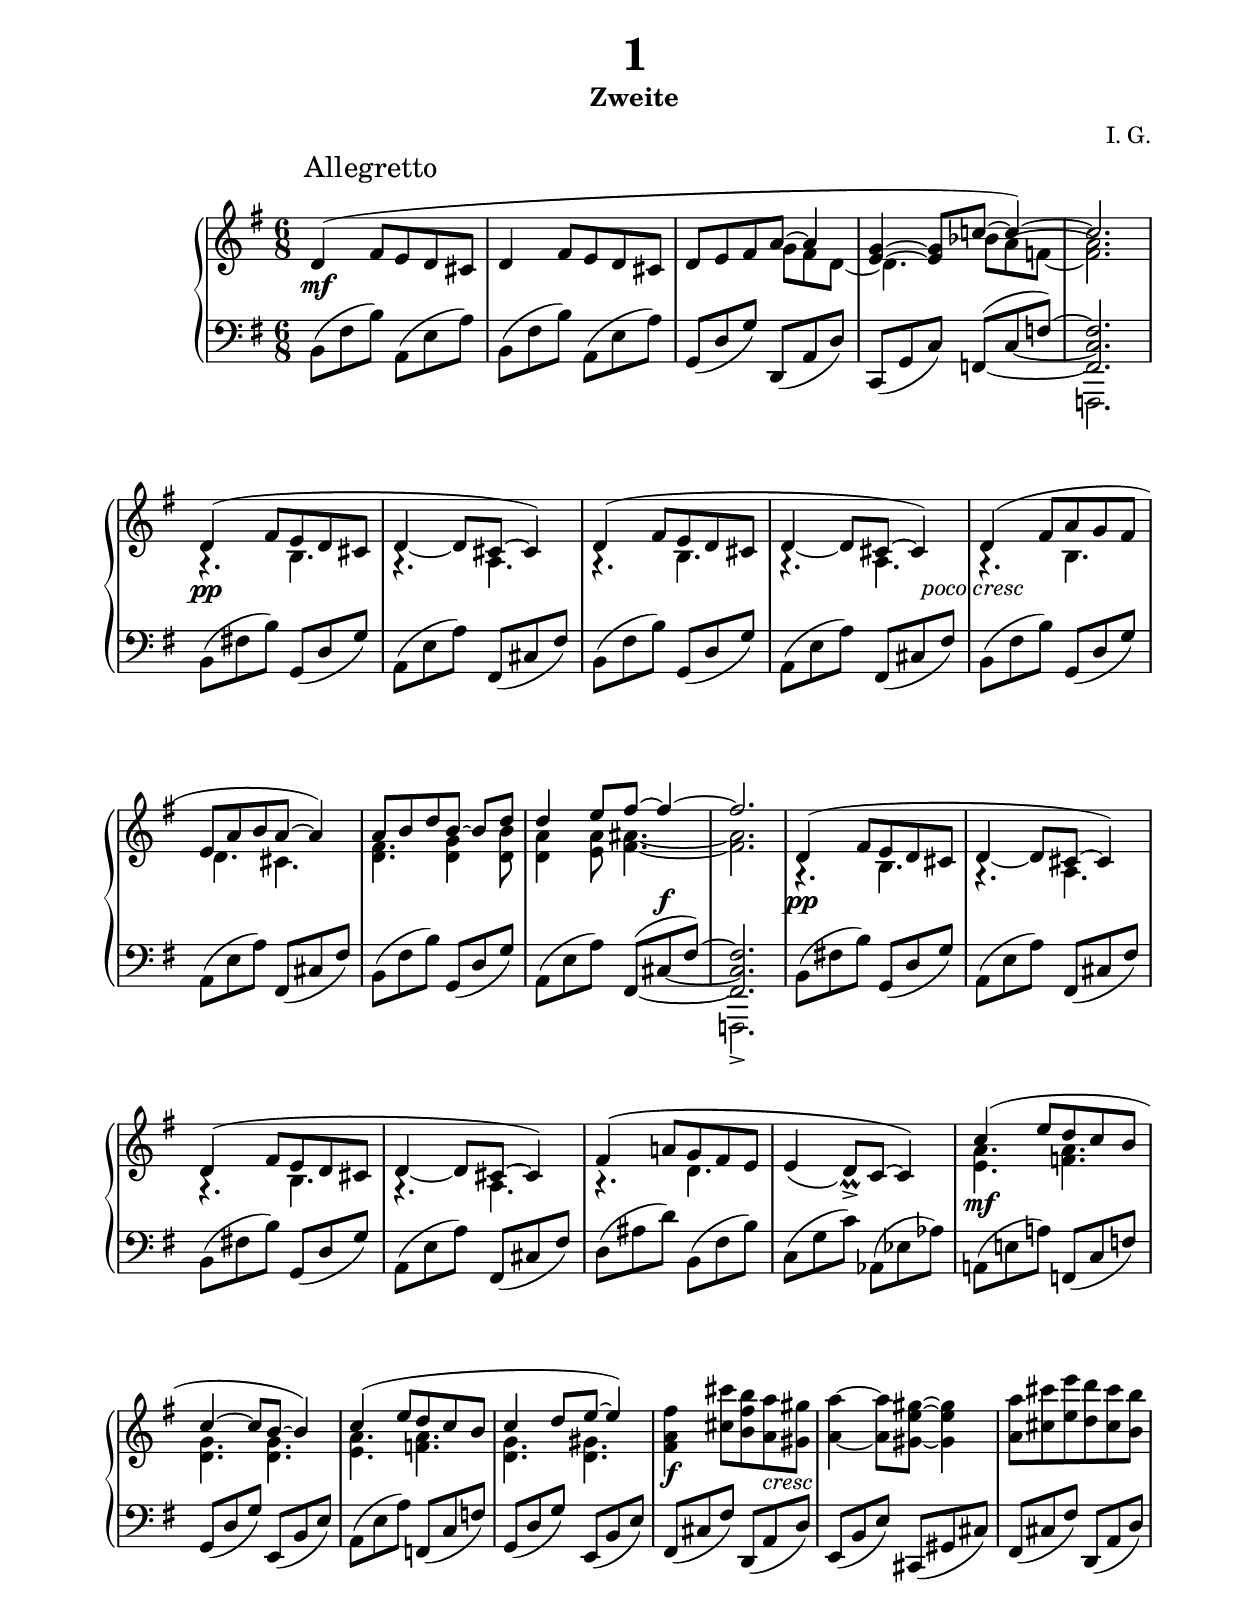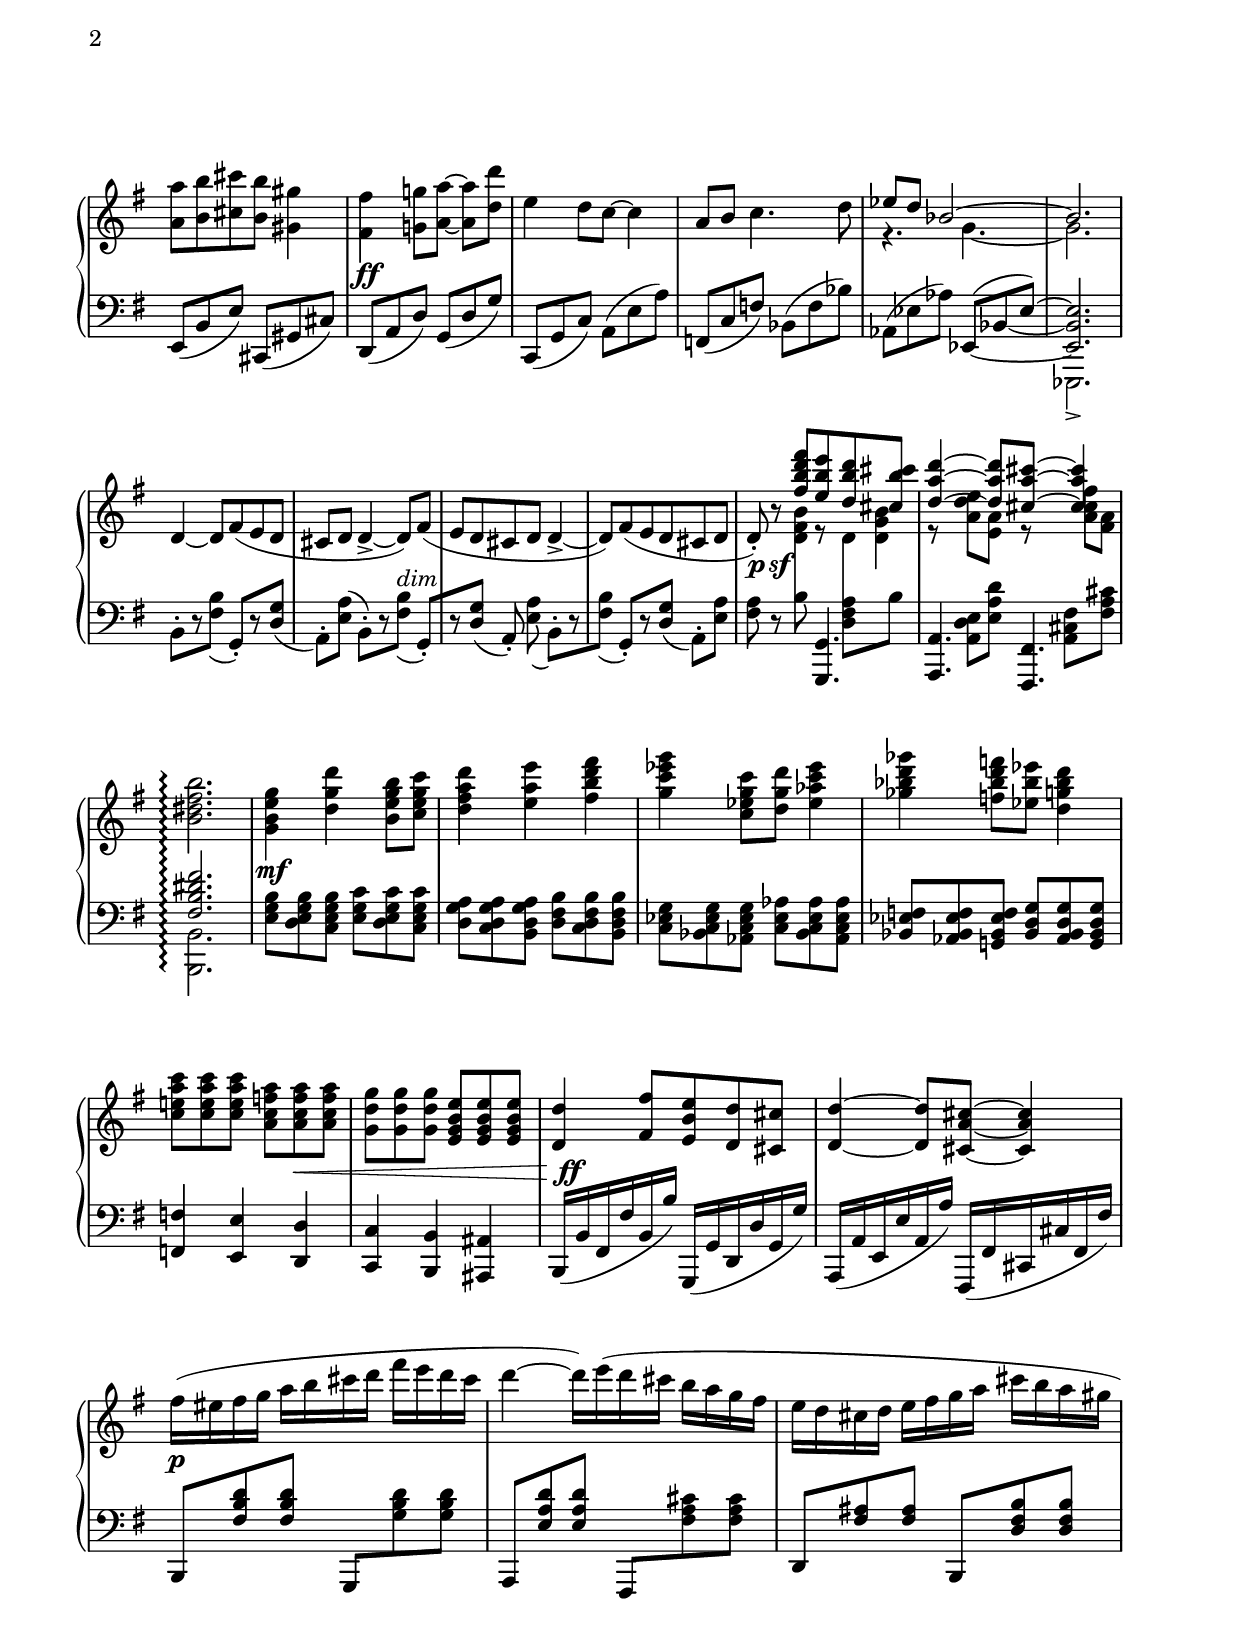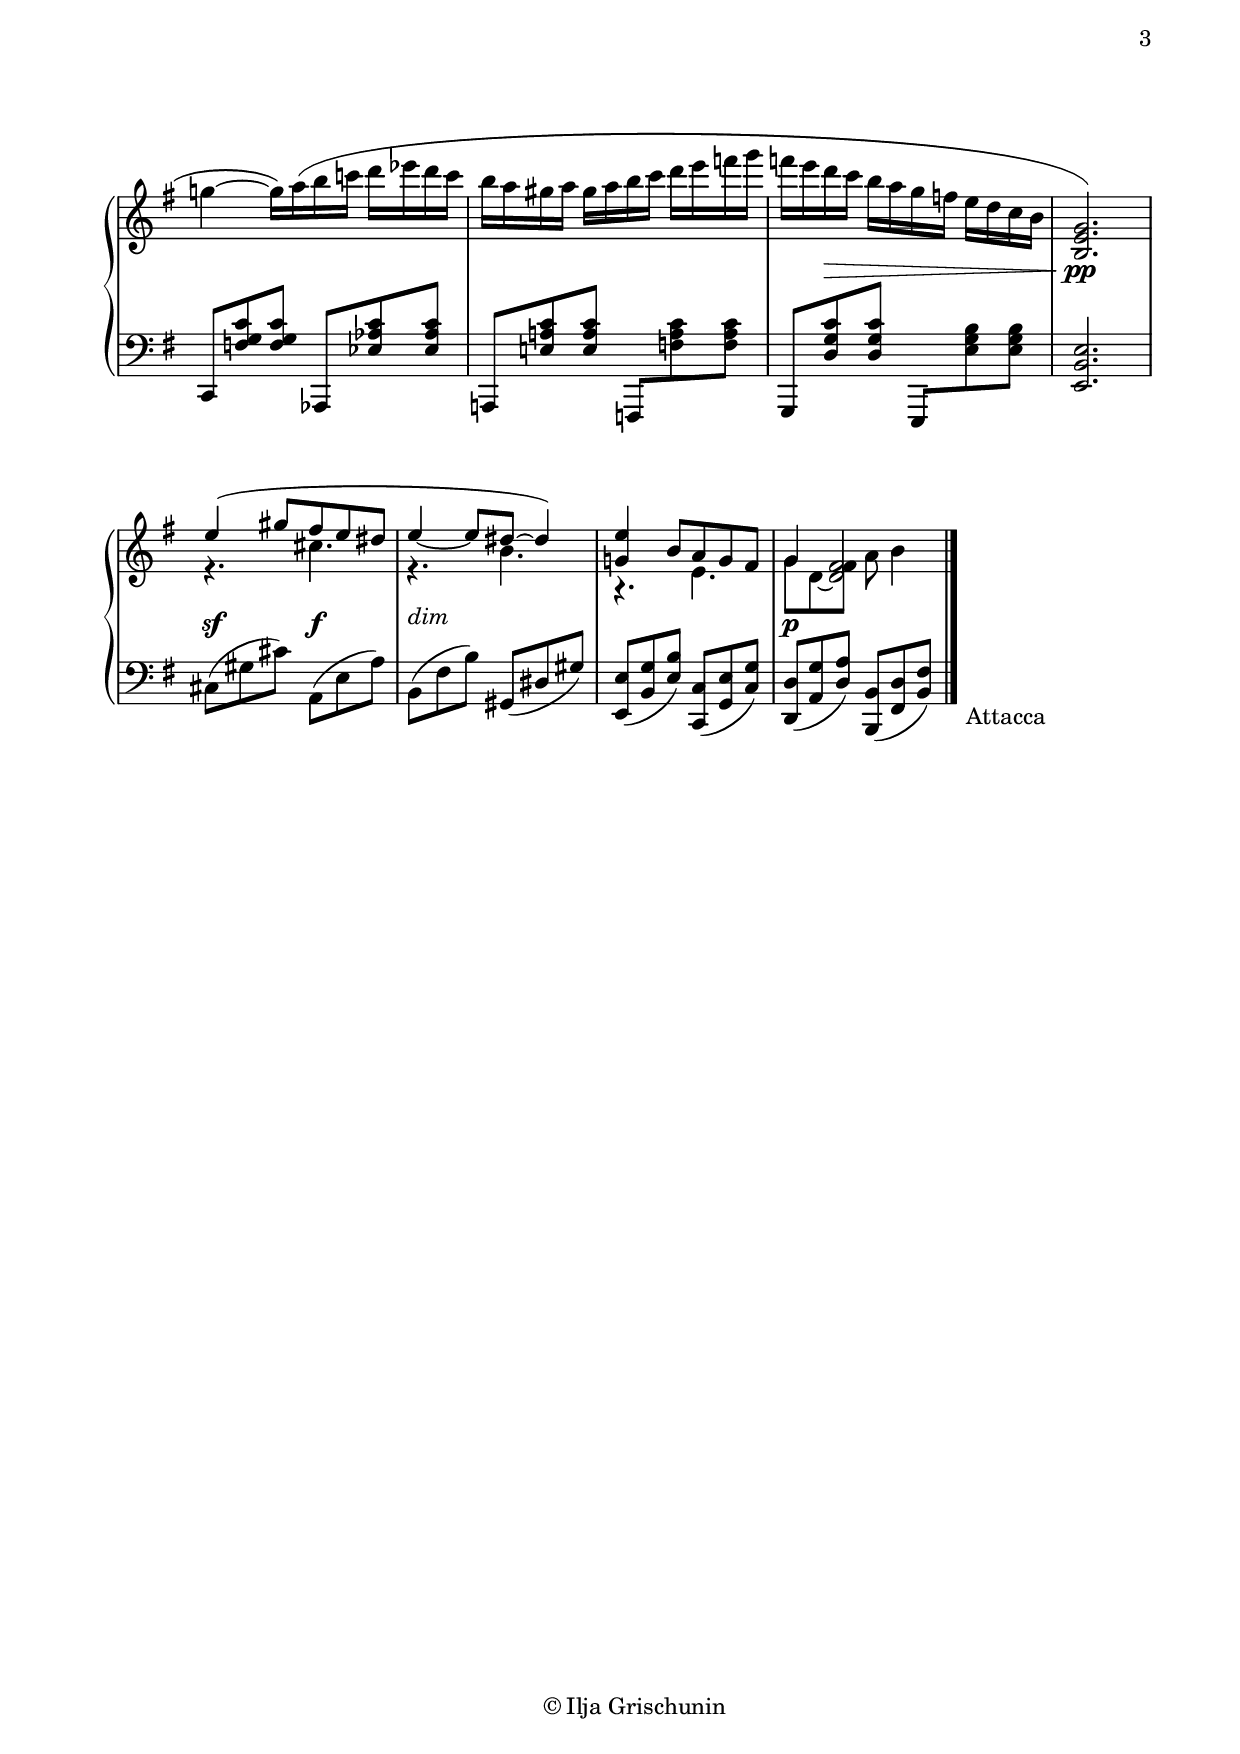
\version "2.19.15"

\language "deutsch"

\paper {
  #(set-paper-size "a4")
  top-system-spacing #'basic-distance = #20
  top-markup-spacing.basic-distance = #5
  markup-system-spacing #'basic-distance = #25
  system-system-spacing #'basic-distance = #20
  %score-system-spacing #'basic-distance = #20
  %score-markup-spacing #'basic-distance = #20
  last-bottom-spacing #'basic-distance = #20
  %left-margin = 15
  %right-margin = 15
  two-sided = ##t
  inner-margin = 20
  outer-margin = 15
}

\header {
  title = \markup { \fontsize #2 "1" }
  subtitle = "Zweite"
  composer = "I. G."
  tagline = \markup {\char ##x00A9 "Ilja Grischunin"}
}

\layout {
  \context {
    \PianoStaff
    \consists #Span_stem_engraver
  }
}

makeOctaves =
#(define-music-function (parser location arg mus)
   (integer? ly:music?)
   #{<<
     \withMusicProperty #'to-relative-callback
     #(lambda (m p)
        (let ((mu (ly:music-property m 'element)))
          (ly:music-transpose mu (ly:make-pitch (- arg) 0 0))
          (ly:make-music-relative! mu p)
          (ly:music-transpose mu (ly:make-pitch arg 0 0)))
        p)
     \transpose c' $(ly:make-pitch arg 0 0) $mus
     $mus
     >>
   #})

rhMark = \markup {
  \override #'(font-encoding . latin1) \italic "RH"
}
lhMark = \markup {
  \override #'(font-encoding . latin1) \italic "LH"
}
pocoCr = #(make-music 'CrescendoEvent
            'span-type 'text
            'span-text "poco cresc.")
pocoDim = #(make-music 'CrescendoEvent
             'span-type 'text
             'span-text "poco dimin.")

top = \change Staff = "RH"
bot = \change Staff = "LH"

ignore = \override NoteColumn #'ignore-collision = ##t

xLV = #(define-music-function (parser location further) (number?) #{
  \once \override LaissezVibrerTie  #'X-extent = #'(0 . 0)
  \once \override LaissezVibrerTie  #'details #'note-head-gap = #(/
                                                                  further -2)
  \once \override LaissezVibrerTie  #'extra-offset = #(cons (/
                                                             further 2) 0)
         #})

\include "global.ly"
\version "2.19.15"

\language "deutsch"

%%%%%%%%%% TWO %%%%%%%%%%%%%%%%%%%%%%%%%%%%%%%%%%%%%%%%%%%%%%%%%%%%%%%
%%%%%%%%%%% RH %%%%%%%%%%%%
rechtsTwo = \relative {
  \time 6/8
  \set Staff.beatStructure = #'(6)
  \override Score.RehearsalMark.extra-offset = #'(4 . 2)
  \mark "Allegretto"
  <<
    {
      d'4( fis8 e d cis d4 fis8 e d cis d e fis a~ a4<e g>~ q8 c'!~ c4~) c2.
    }
    \\
    {
      s2.*2 s4. g8 fis d~ d4. b'8
      \set tieWaitForNote = ##t
      a~ f~ <a f>2.
    }
  >>
  \repeat unfold 2 {
    <<
      {
        d,4( fis8 e d cis d4_~ d8 cis~ cis4)
      }
      \\
      {
        \override Rest.staff-position = #-9
        r4. h r a
      }
    >>
  }
  <<
    {
      d4( fis8 a g fis e a h a~ a4) a8 h d h~ h[ d] d4 e8 fis~ fis4~ fis2.
    }
    \\
    {
      r4. h,, d cis <d fis><d g>4<d h'>8<d a'>4<e a>8<fis ais>4.~ q2.
    }
  >>
  \repeat unfold 2 {
    <<
      {
        d4( fis8 e d cis d4_~ d8 cis~ cis4)
      }
      \\
      {
        r4. h r a
      }
    >>
  }
  <<
    {
      fis'4\( a!8 g fis e 
      \shape #'((-0.2 . 0) (-0.5 . 0) (-0.5 . 0) (-1.2 . 0)) Slur
      e4_( 
      %\once\override Script.extra-offset = #'(0 . 0.8)
      d8_\prall _>) c~ c4\)
    }
    \\
    {
      \override Rest.staff-position = #-8
      r4. d s2.
    }
  >>
  <<
    {
      c'4( e8 d c h c4~ c8 h~ h4)
      c4( e8 d c h c4 d8 e~ e4)
    }
    \\
    {
      <e, a>4.<f a><d g><d g>
      <e a><f a><d g><d gis>
    }
  >>
  <fis a fis'>4<cis' cis'>8<h fis' h><a a'><gis gis'><a a'>4~ q8<gis e' gis>~ q4
  \makeOctaves #1 {
    a8 cis e d cis h a h cis h gis4 fis g!8 a~ a[ d]
  }
  e4 d8 c~ c4 a8 h c4. d8
  <<
    {
      es8 d b2~ b2.
    }
    \\
    {
      \revert MultiMeasureRest.direction
      r4. g~ g2.
    }
  >>
  d4~ d8 fis( e d cis d d4->~ d8) fis( e d cis d d4->~ d8) fis( e d cis d
  d-.) r
  <<
    {
      <fis' h d fis><e h' e><d h' d>
      %\once \override NoteColumn.force-hshift = #-2
      <cis h' cis><d a' d>4~ q8 <cis a' cis>~ q4
    }
    \\
    {
      \autoBeamOff
      \stemDown
      \crossStaff {
        <d, fis h>8 r d
        \once \override NoteColumn.force-hshift = #-1.5
        <d g h>
      }
      \autoBeamOn
      r8 <a' d e><e a> r
      \once \override NoteColumn.force-hshift = #1.5
      <a cis fis><fis a>
    }
  >>
  \set PianoStaff.connectArpeggios = ##t
  <h dis fis h>2.\arpeggio
  <g h e g>4<d' g d'><h e g h>8<c e g c><d fis a d>4<e a e'><fis h d fis>
  <g c es g><c, es g c>8<d g d'><es as c es>4<ges b d ges><f b d f>8<es b' es><d g b d>4
  \set Staff.beatStructure = #'(3 3)
  <c e! a c>8 <c e a c> q <a c f a> q q <g d' g> q q <e g h e> q q
  \set Staff.beatStructure = #'(6)
  <d d'>4<fis fis'>8<e h' e><d d'><cis cis'><d d'>4~ q8 <cis a' cis>~ q4
  \set Staff.beatStructure = #'(2 2 2)
  fis'16( eis fis g a h cis d fis e d cis
  d4~ d16) e( d cis h a g fis e d cis d e fis g a cis h a gis
  g!4~ g16) a( h c! d es d c h a gis a gis a h c d e f g
  f e d c h a g f e d c h <h, e g>2.)
  \set Staff.beatStructure = #'(6)
  <<
    {
      e'4( gis8 fis e dis e4_~ e8 dis~ dis4)
      <g,! e'>4 h8 a g fis g4
      \once \override NoteColumn.force-hshift = #-1.5
      <d fis>2
    }
    \\
    {
      r4. cis' r h r e, g8
      \set tieWaitForNote = ##t
      d fis a\noBeam h4
    }
    \\
    {
      \voiceTwo
      s2.*3 s8 \hideNotes d,~ d s4.\unHideNotes
    }
  >>
  \bar "|."
  \stopStaff
}

%%%%%%%% DYNAMIC %%%%%%%%%%
dynamicTwo = {
  \override Hairpin.to-barline = ##f
  s2.*5\mf s2.*3\pp s2
  \once \override TextScript.extra-offset = #'(1 . 1)
  s4-\markup {\italic poco cresc} s2.*3 s2 s4\f s2. s2.*6\pp s2.*4\mf s2\f
  s4-\markup {\italic cresc} s2.*3 s2.*6\ff s2 s4-\markup {\italic dim} s2.*2
  s4\p
  \once \override DynamicText.X-offset = #-2.5
  s2\sf s2.*2 s2.*4\mf s2 s4\< s2.
  \once \override DynamicText.X-offset = #0.5
  s2.*2\ff s2.*5\p s8 s8\> s2 s2.\pp s4.\sf s\f
  \once \override TextScript.extra-offset = #'(0 . 2)
  s2.*2-\markup {\italic dim} s2.\p
}

%%%%%%%%%%% LH %%%%%%%%%%%%
linksTwo = \relative {
  \time 6/8
  \clef bass
  h,8( fis' h) a,(  e' a) h,8( fis' h) a,(  e' a) g,( d' g) d,( a' d)
  c,( g' c)
  <<
    {
      \set tieWaitForNote = ##t
      \tieDown f,~( c'~ \tieUp f~)
      <f, c' f>2.
    }
    \\
    {
      s4. f,2.
    }
  >>
  h'8( fis'! h) g,( d' g) a,( e' a) fis,( cis' fis)
  h,8( fis' h) g,( d' g) a,( e' a) fis,( cis' fis)
  h,8( fis' h) g,( d' g) a,( e' a) fis,( cis' fis)
  h,8( fis' h) g,( d' g) a,( e' a)
  <<
    {
      \set tieWaitForNote = ##t
      \tieDown fis,~( cis'~ \tieUp fis~)
      <fis, cis' fis>2.
    }
    \\
    {
      s4. f,2.->
    }
  >>
  \repeat unfold 2 {
    h'8( fis'! h) g,( d' g) a,( e' a) fis,( cis' fis)
  }
  d( ais' d) h,( fis' h) c,( g' c) as,( es' as)
  a,!( e'! a!) f,(  c'  f) g,( d' g) e,( h' e)
  a,( e' a) f,(  c'  f) g,( d' g) e,( h' e)
  \repeat unfold 2 {
    fis,( cis' fis) d,( a' d) e,( h' e) cis,( gis' cis)
  }
  d,( a' d) g,( d' g) c,,( g' c) a( e' a) f,( c' f) b,( f' b) as,( es' as)
  <<
    {
      \set tieWaitForNote = ##t
      \tieDown es,~( b'~ \tieUp es~)
      <es, b' es>2.
    }
    \\
    {
      s4. es,2.->
    }
  >>
  h''8-.[ r <fis' h>]_( g,)-.[ r <d' g>]_( a)-. <e' a>(
  h8-.)[ r <fis' h>]_( g,)-.[ r <d' g>]( a)-. <e' a>_(
  h8-.)[ r <fis' h>]_( g,)-.[ r <d' g>]_( a)-. <e' a><fis a> r
  <<
    {
      s8 <g,, g'>4.<a a'><fis fis'><fis'' h dis fis>2.\arpeggio
    }
    \\
    {
      h8 s <d, fis a> h' s <a, d e><e' a d> s <a, cis fis><fis' a cis>
      <h,, h'>2.\arpeggio
    }
  >>
  <e' g h>8<d e g h><c e g h><e g c><d e g c><c e g c>
  <d g a><c d g a><h d g a><d fis h><c d fis h><h d fis h>
  <c es g><b c es g><as c es g><c es as><b c es as><as c es as>
  <b es f><as b es f><g! b es f><b d g><as b d g><g b d g>
  \makeOctaves #1 {f4 e d c h ais}
  h16( h' fis fis' h, h') g,,( g' d d' g, g')
  a,,( a' e e' a, a') fis,,( fis' cis cis' fis, fis')
  h,,8 <fis'' h d> q g,, <g'' h d> q a,, <e'' a d> q fis,, <fis'' a cis> q
  d, <fis' ais> q  h,, <d' fis h> q c, <f' g c> q as,, <es'' as c> q
  a,,! <e''! a! c><e a c> f,, <f'' a c> q g,, <d'' g c> q e,, <e'' g h> q
  <e, h' e>2.
  cis'8( gis' cis) a,( e' a) h,( fis' h) gis,( dis' gis)
  <e, e'>(<h' g'><e h'>)<c, c'>(<g' e'><c g'>)<d, d'>(<a' g'><d a'>)<h, h'>(<fis'd'><h fis'>)
  \stopStaff
  s4-\markup { Attacca }
}


%%%%%%%%%%%%%%%%%%%%% ERSTE %%%%%%%%%%%%%%%%%%%
\score {
  \new PianoStaff <<
    \new Staff = "RH" << \global \rechtsTwo >>
    \new Dynamics = "Dynamics_pf" \dynamicTwo
    \new Staff = "LH" << \global \linksTwo >>
  >>
  \layout {
    \context {
      \Score
      %\override StaffGrouper.staff-staff-spacing.basic-distance = #13
      \remove "Bar_number_engraver"
    }
    ragged-last = ##t
  }
}